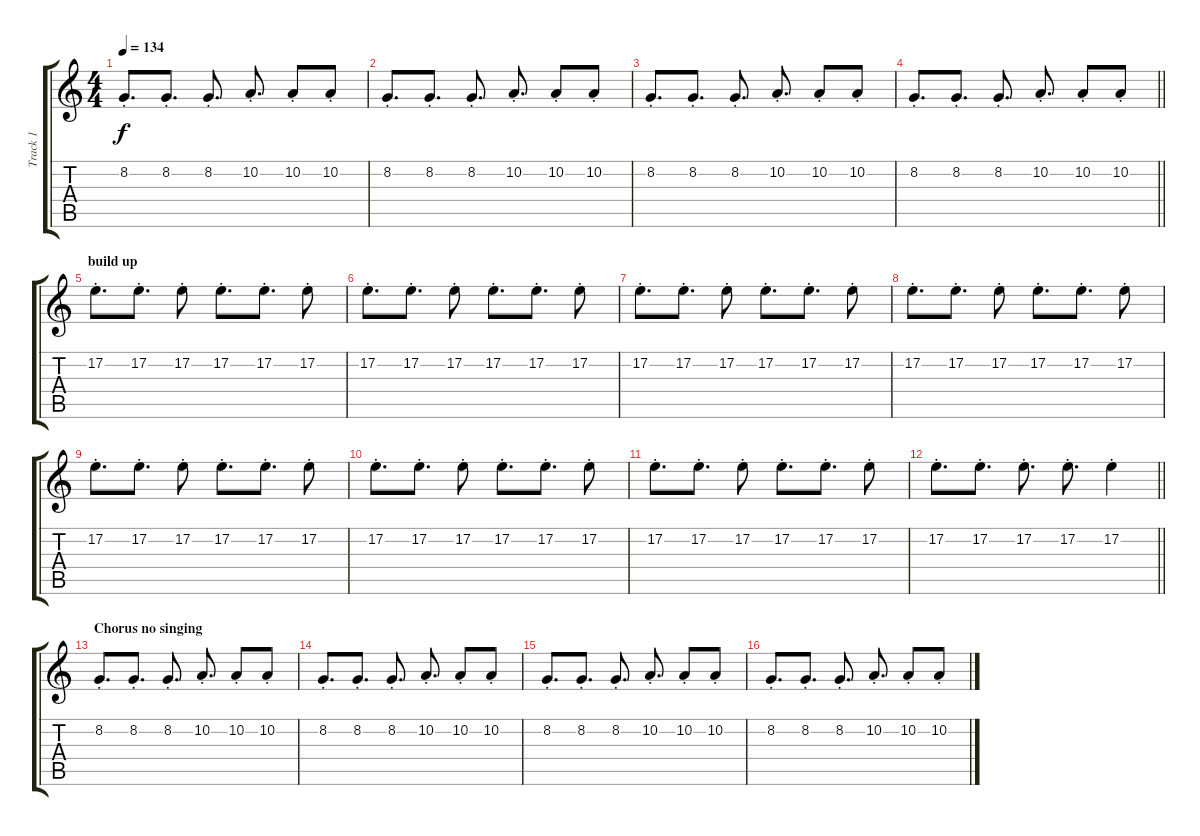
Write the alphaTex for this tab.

\track ("Track 1" "Track 1") {instrument lead5charang}
\staff {score tabs}
\tuning (E4 B3 G3 D3 A2 E2) {hide}
\ts (4 4)
\tempo 134
\clef g2
\ks c
8.2{st}.8{d dy f} 8.2{st}.8{d} 8.2{st}.8{d} 10.2{st}.8{d} 10.2{st}.8 10.2{st}.8 |
8.2{st}.8{d} 8.2{st}.8{d} 8.2{st}.8{d} 10.2{st}.8{d} 10.2{st}.8 10.2{st}.8 |
8.2{st}.8{d} 8.2{st}.8{d} 8.2{st}.8{d} 10.2{st}.8{d} 10.2{st}.8 10.2{st}.8 |
\barLineRight lightlight
8.2{st}.8{d} 8.2{st}.8{d} 8.2{st}.8{d} 10.2{st}.8{d} 10.2{st}.8 10.2{st}.8 |
\section ("" "build up")
17.2{st}.8{d} 17.2{st}.8{d} 17.2{st}.8 17.2{st}.8{d} 17.2{st}.8{d} 17.2{st}.8 |
17.2{st}.8{d} 17.2{st}.8{d} 17.2{st}.8 17.2{st}.8{d} 17.2{st}.8{d} 17.2{st}.8 |
17.2{st}.8{d} 17.2{st}.8{d} 17.2{st}.8 17.2{st}.8{d} 17.2{st}.8{d} 17.2{st}.8 |
17.2{st}.8{d} 17.2{st}.8{d} 17.2{st}.8 17.2{st}.8{d} 17.2{st}.8{d} 17.2{st}.8 |
17.2{st}.8{d} 17.2{st}.8{d} 17.2{st}.8 17.2{st}.8{d} 17.2{st}.8{d} 17.2{st}.8 |
17.2{st}.8{d} 17.2{st}.8{d} 17.2{st}.8 17.2{st}.8{d} 17.2{st}.8{d} 17.2{st}.8 |
17.2{st}.8{d} 17.2{st}.8{d} 17.2{st}.8 17.2{st}.8{d} 17.2{st}.8{d} 17.2{st}.8 |
\barLineRight lightlight
17.2{st}.8{d} 17.2{st}.8{d} 17.2{st}.8{d} 17.2{st}.8{d} 17.2{st}.4 |
\section ("" "Chorus no singing")
8.2{st}.8{d} 8.2{st}.8{d} 8.2{st}.8{d} 10.2{st}.8{d} 10.2{st}.8 10.2{st}.8 |
8.2{st}.8{d} 8.2{st}.8{d} 8.2{st}.8{d} 10.2{st}.8{d} 10.2{st}.8 10.2{st}.8 |
8.2{st}.8{d} 8.2{st}.8{d} 8.2{st}.8{d} 10.2{st}.8{d} 10.2{st}.8 10.2{st}.8 |
8.2{st}.8{d} 8.2{st}.8{d} 8.2{st}.8{d} 10.2{st}.8{d} 10.2{st}.8 10.2{st}.8
